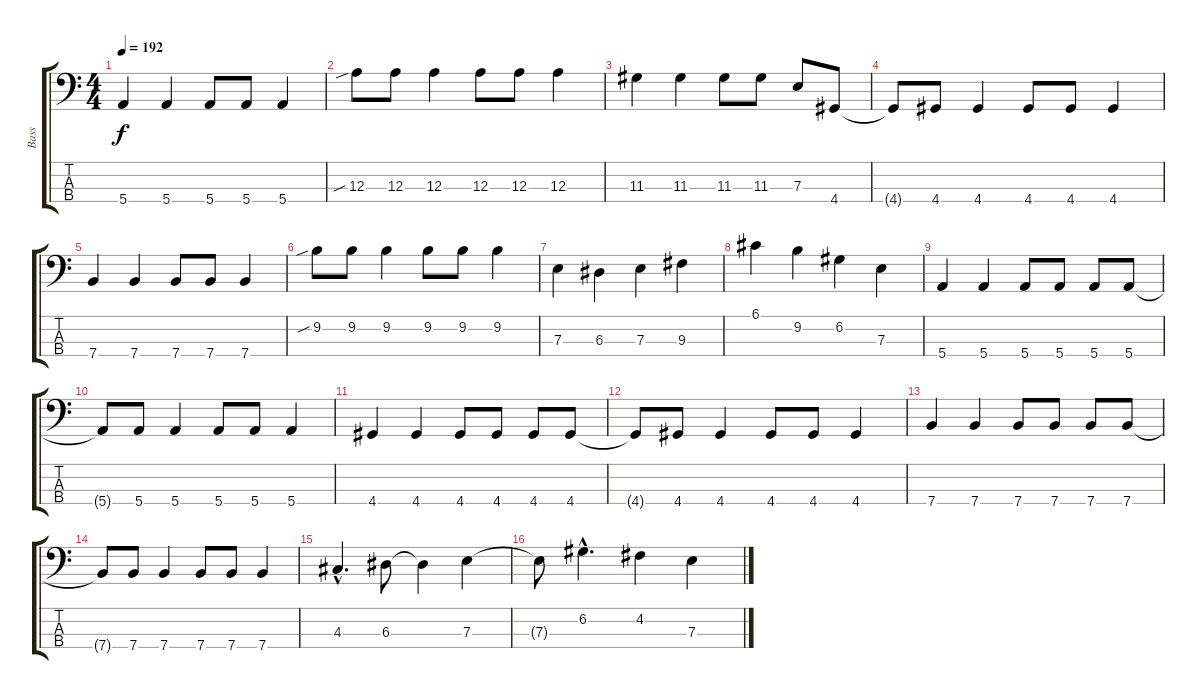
\track ("Bass" "Bass") {instrument electricbasspick}
\staff {score tabs}
\tuning (G2 D2 A1 E1) {hide}
\ts (4 4)
\tempo 192
\clef f4
\ks c
5.4.4{dy f} 5.4.4 5.4.8 5.4.8 5.4.4 |
12.3{sib}.8 12.3.8 12.3.4 12.3.8 12.3.8 12.3.4 |
11.3.4 11.3.4 11.3.8 11.3.8 7.3.8 4.4.8 |
4.4{t}.8 4.4.8 4.4.4 4.4.8 4.4.8 4.4.4 |
7.4.4 7.4.4 7.4.8 7.4.8 7.4.4 |
9.2{sib}.8 9.2.8 9.2.4 9.2.8 9.2.8 9.2.4 |
7.3.4 6.3.4 7.3.4 9.3.4 |
6.1.4 9.2.4 6.2.4 7.3.4 |
5.4.4 5.4.4 5.4.8 5.4.8 5.4.8 5.4.8 |
5.4{t}.8 5.4.8 5.4.4 5.4.8 5.4.8 5.4.4 |
4.4.4 4.4.4 4.4.8 4.4.8 4.4.8 4.4.8 |
4.4{t}.8 4.4.8 4.4.4 4.4.8 4.4.8 4.4.4 |
7.4.4 7.4.4 7.4.8 7.4.8 7.4.8 7.4.8 |
7.4{t}.8 7.4.8 7.4.4 7.4.8 7.4.8 7.4.4 |
4.3{hac}.4{d} 6.3.8 6.3{t}.4 7.3.4 |
7.3{t}.8 6.2{hac}.4{d} 4.2.4 7.3.4
